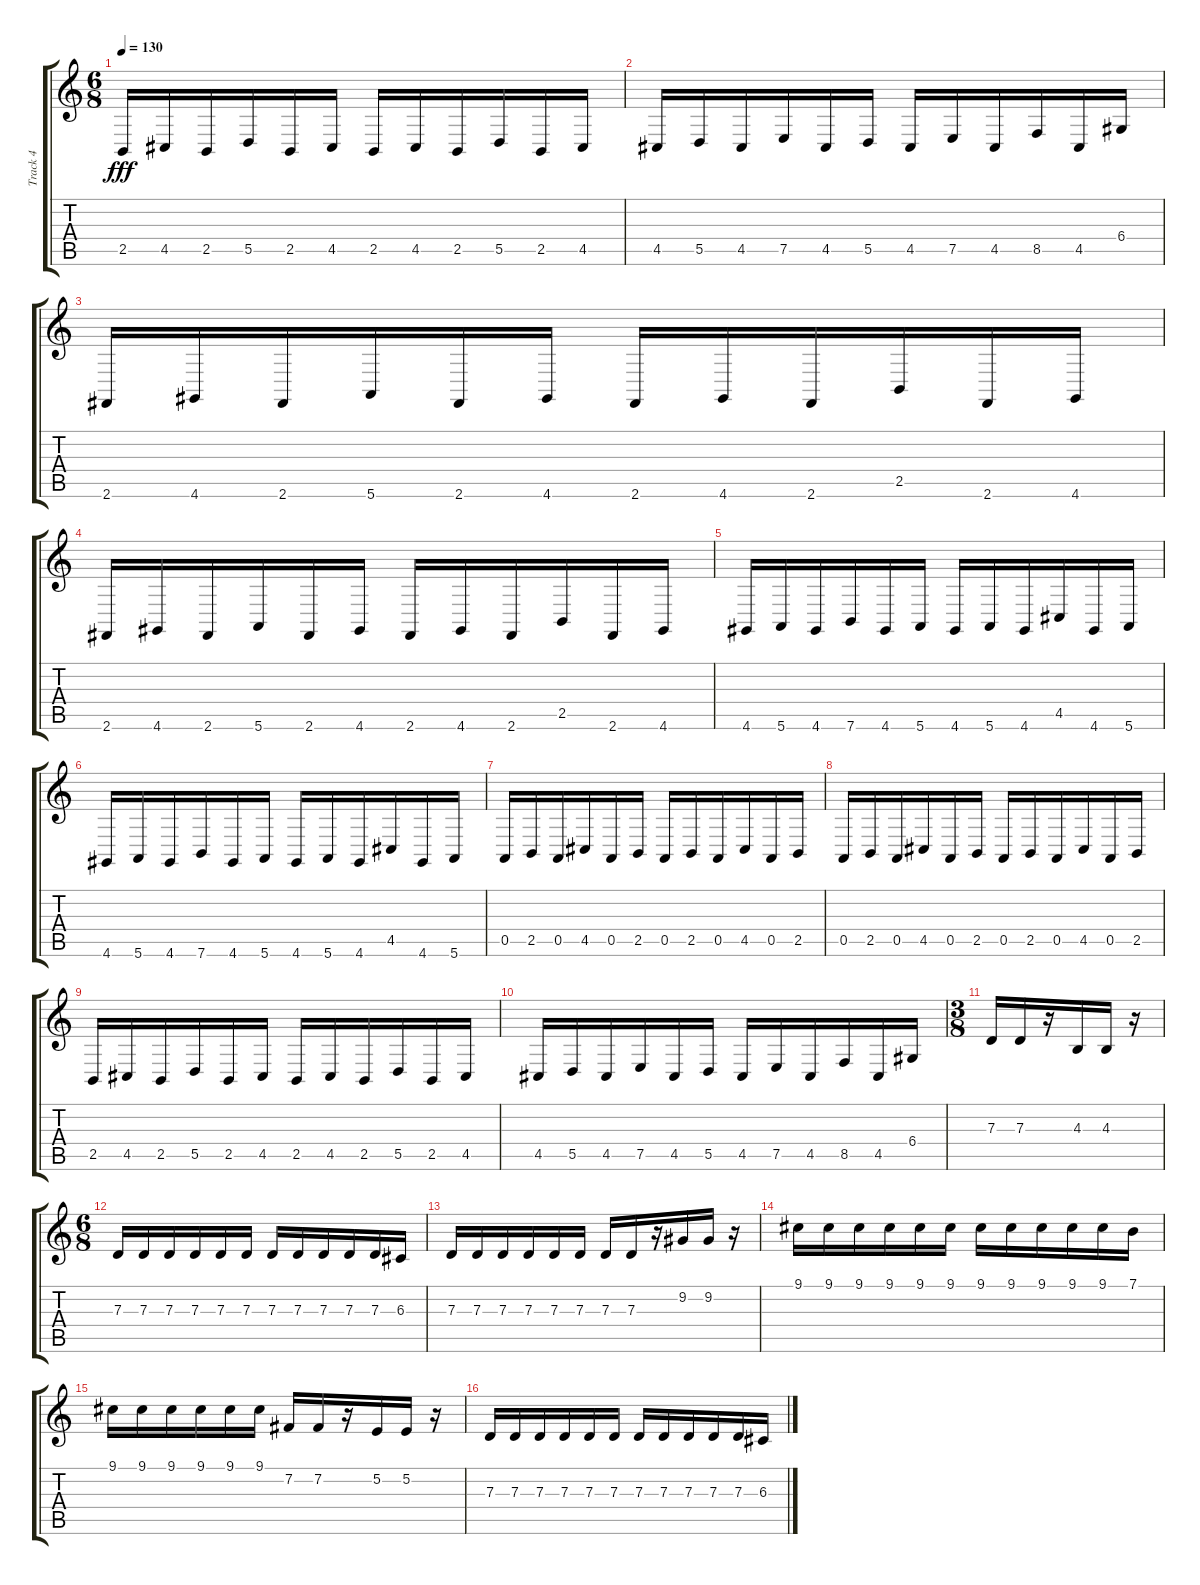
\track ("Track 4" "Track 4") {instrument stringensemble1}
\staff {score tabs}
\tuning (E4 B3 G3 D3 A2 E2) {hide}
\ts (6 8)
\tempo 130
\clef g2
\ks c
2.5.16{dy fff} 4.5.16 2.5.16 5.5.16 2.5.16 4.5.16 2.5.16 4.5.16 2.5.16 5.5.16 2.5.16 4.5.16 |
4.5.16 5.5.16 4.5.16 7.5.16 4.5.16 5.5.16 4.5.16 7.5.16 4.5.16 8.5.16 4.5.16 6.4.16 |
2.6.16 4.6.16 2.6.16 5.6.16 2.6.16 4.6.16 2.6.16 4.6.16 2.6.16 2.5.16 2.6.16 4.6.16 |
2.6.16 4.6.16 2.6.16 5.6.16 2.6.16 4.6.16 2.6.16 4.6.16 2.6.16 2.5.16 2.6.16 4.6.16 |
4.6.16 5.6.16 4.6.16 7.6.16 4.6.16 5.6.16 4.6.16 5.6.16 4.6.16 4.5.16 4.6.16 5.6.16 |
4.6.16 5.6.16 4.6.16 7.6.16 4.6.16 5.6.16 4.6.16 5.6.16 4.6.16 4.5.16 4.6.16 5.6.16 |
0.5.16 2.5.16 0.5.16 4.5.16 0.5.16 2.5.16 0.5.16 2.5.16 0.5.16 4.5.16 0.5.16 2.5.16 |
0.5.16 2.5.16 0.5.16 4.5.16 0.5.16 2.5.16 0.5.16 2.5.16 0.5.16 4.5.16 0.5.16 2.5.16 |
2.5.16 4.5.16 2.5.16 5.5.16 2.5.16 4.5.16 2.5.16 4.5.16 2.5.16 5.5.16 2.5.16 4.5.16 |
4.5.16 5.5.16 4.5.16 7.5.16 4.5.16 5.5.16 4.5.16 7.5.16 4.5.16 8.5.16 4.5.16 6.4.16 |
\ts (3 8)
7.3.16 7.3.16 r.16 4.3.16 4.3.16 r.16 |
\ts (6 8)
7.3.16 7.3.16 7.3.16 7.3.16 7.3.16 7.3.16 7.3.16 7.3.16 7.3.16 7.3.16 7.3.16 6.3.16 |
7.3.16 7.3.16 7.3.16 7.3.16 7.3.16 7.3.16 7.3.16 7.3.16 r.16 9.2.16 9.2.16 r.16 |
9.1.16 9.1.16 9.1.16 9.1.16 9.1.16 9.1.16 9.1.16 9.1.16 9.1.16 9.1.16 9.1.16 7.1.16 |
9.1.16 9.1.16 9.1.16 9.1.16 9.1.16 9.1.16 7.2.16 7.2.16 r.16 5.2.16 5.2.16 r.16 |
7.3.16 7.3.16 7.3.16 7.3.16 7.3.16 7.3.16 7.3.16 7.3.16 7.3.16 7.3.16 7.3.16 6.3.16
